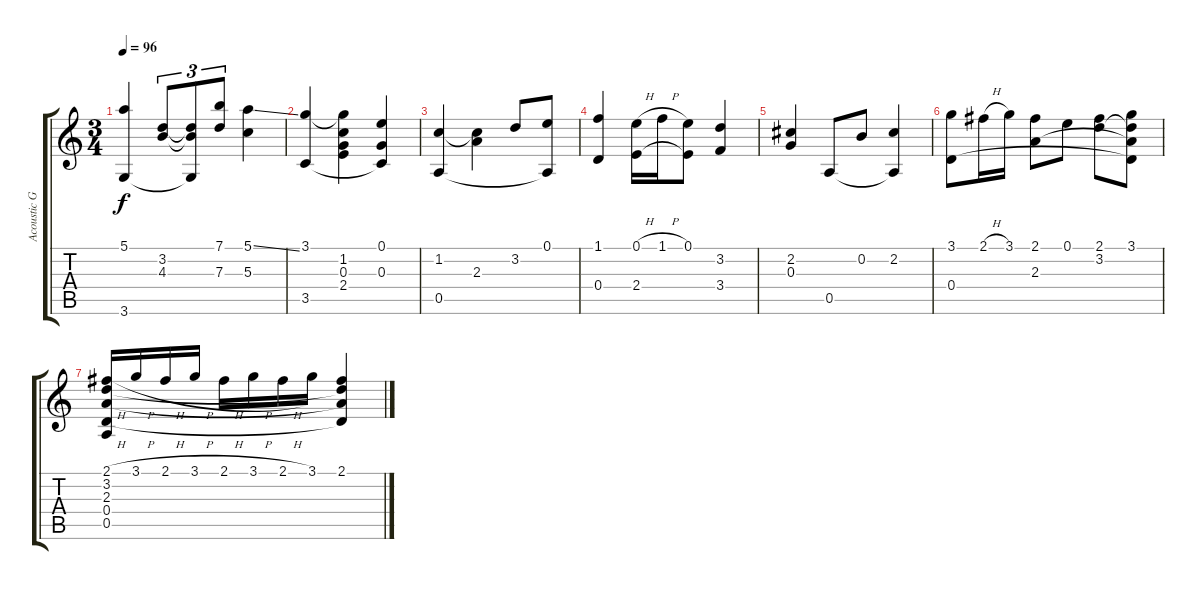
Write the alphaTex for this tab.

\track ("Acoustic Guitar (for sound)" "Acoustic G") {instrument acousticguitarsteel}
\staff {score tabs}
\tuning (E4 B3 G3 D3 A2 E2) {hide}
\ts (3 4)
\tempo 96
\clef g2
\ks c
(5.1 3.6).4{dy f} (3.2 4.3).8{tu (3 2)} (3.2{t} 4.3{t} 3.6{t}).8{tu (3 2)} (7.1 7.3).8{tu (3 2)} (5.1{ss} 5.3).4 |
(3.1 3.5).4 (3.1{t} 1.2 0.3 2.4).4 (0.1 0.3 3.5{t}).4 |
(1.2 0.5).4 (1.2{t} 2.3).4 3.2.8 (0.1 0.5{t}).8 |
(1.1 0.4).4 (0.1{h} 2.4).16 1.1{h}.16 (0.1 2.4{t}).8 (3.2 3.4).4 |
(2.2 0.3).4 0.5.8 0.2.8 (2.2 0.5{t}).4 |
(3.1 0.4).8 2.1{h}.16 3.1.16 (2.1 2.3).8 0.1.8 (2.1 3.2).8 (3.1 3.2{t} 2.3{t} 0.4{t}).8 |
(2.1{h} 3.2 2.3 0.4 0.5).16 3.1{h}.16 2.1{h}.16 3.1{h}.16 2.1{h}.16 3.1{h}.16 2.1{h}.16 3.1.16 (2.1 3.2{t} 2.3{t} 0.4{t}).4
